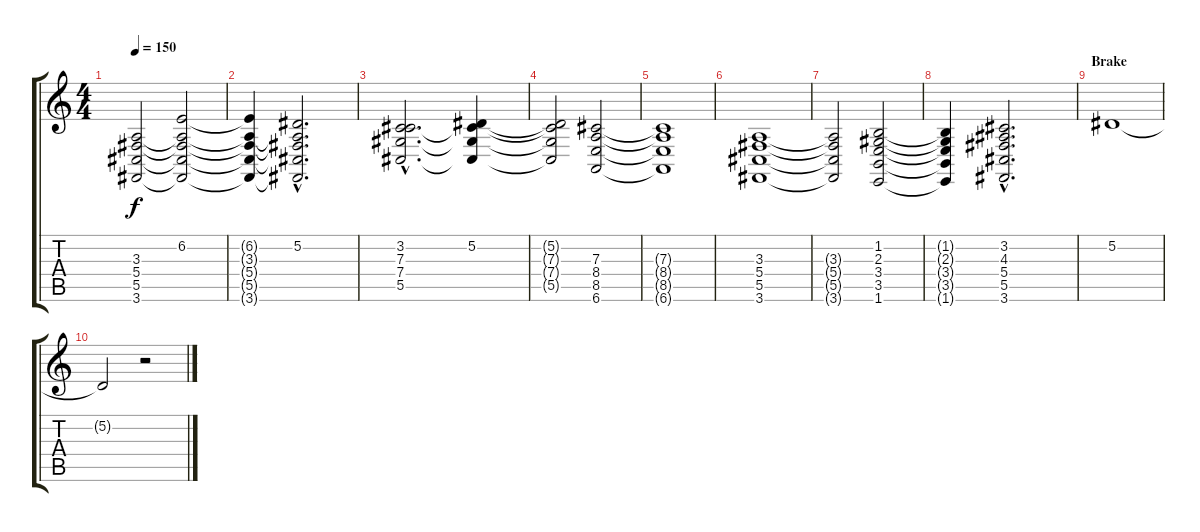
\track "" {instrument stringensemble1}
\staff {score tabs}
\tuning (Eb4 Bb3 Gb3 Db3 Ab2 Eb2) {hide}
\ts (4 4)
\tempo 150
\clef g2
\ks c
(3.3{t} 5.4{t} 5.5{t} 3.6{t}).2{dy f} (6.2 3.3{t} 5.4{t} 5.5{t} 3.6{t}).2 |
(6.2{t} 3.3{t} 5.4{t} 5.5{t} 3.6{t}).4 (5.2{hac} 3.3{hac t} 5.4{hac t} 5.5{hac t} 3.6{hac t}).2{d} |
(3.2{hac} 7.3{hac} 7.4{hac} 5.5{hac}).2{d} (5.2 7.3{t} 7.4{t} 5.5{t}).4 |
(5.2{t} 7.3{t} 7.4{t} 5.5{t}).2 (7.3 8.4 8.5 6.6).2 |
(7.3{t} 8.4{t} 8.5{t} 6.6{t}).1 |
(3.3 5.4 5.5 3.6).1 |
(3.3{t} 5.4{t} 5.5{t} 3.6{t}).2 (1.2 2.3 3.4 3.5 1.6).2 |
(1.2{t} 2.3{t} 3.4{t} 3.5{t} 1.6{t}).4 (3.2{hac} 4.3{hac} 5.4{hac} 5.5{hac} 3.6{hac}).2{d} |
\section ("" "Brake")
5.2.1{volume 4 instrument stringensemble1} |
5.2{t}.2 r.2{volume 12 instrument stringensemble1}
